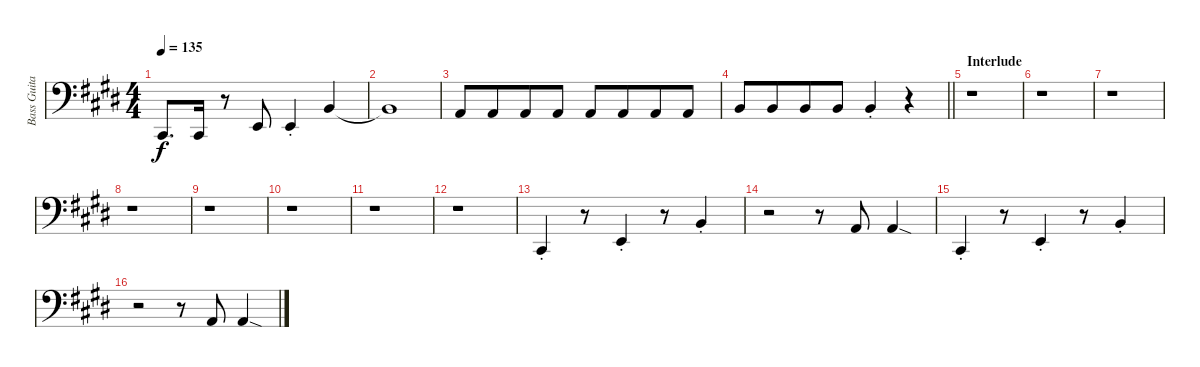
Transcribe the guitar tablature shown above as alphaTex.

\track ("Bass Guitar" "Bass Guita") {instrument electricbasspick}
\staff {score}
\tuning (Gb2 Db2 Ab1 Db1) {hide}
\ts (4 4)
\tempo 135
\clef f4
\ks c#minor
0.4.8{d dy f} 0.4.16 r.8 3.4.8 3.4{st}.4 3.3.4 |
3.3{t}.1 |
1.3.8 1.3.8{beam merge} 1.3.8 1.3.8 1.3.8 1.3.8{beam merge} 1.3.8 1.3.8 |
\barLineRight lightlight
3.3.8 3.3.8{beam merge} 3.3.8 3.3.8 3.3{st}.4 r.4 |
\section ("" "Interlude")
r.1 |
r.1 |
r.1 |
r.1 |
r.1 |
r.1 |
r.1 |
r.1 |
0.4{st}.4 r.8 3.4{st}.4 r.8 3.3{st}.4 |
r.2 r.8 8.4.8 8.4{sod}.4 |
0.4{st}.4 r.8 3.4{st}.4 r.8 3.3{st}.4 |
r.2 r.8 8.4.8 8.4{sod}.4
